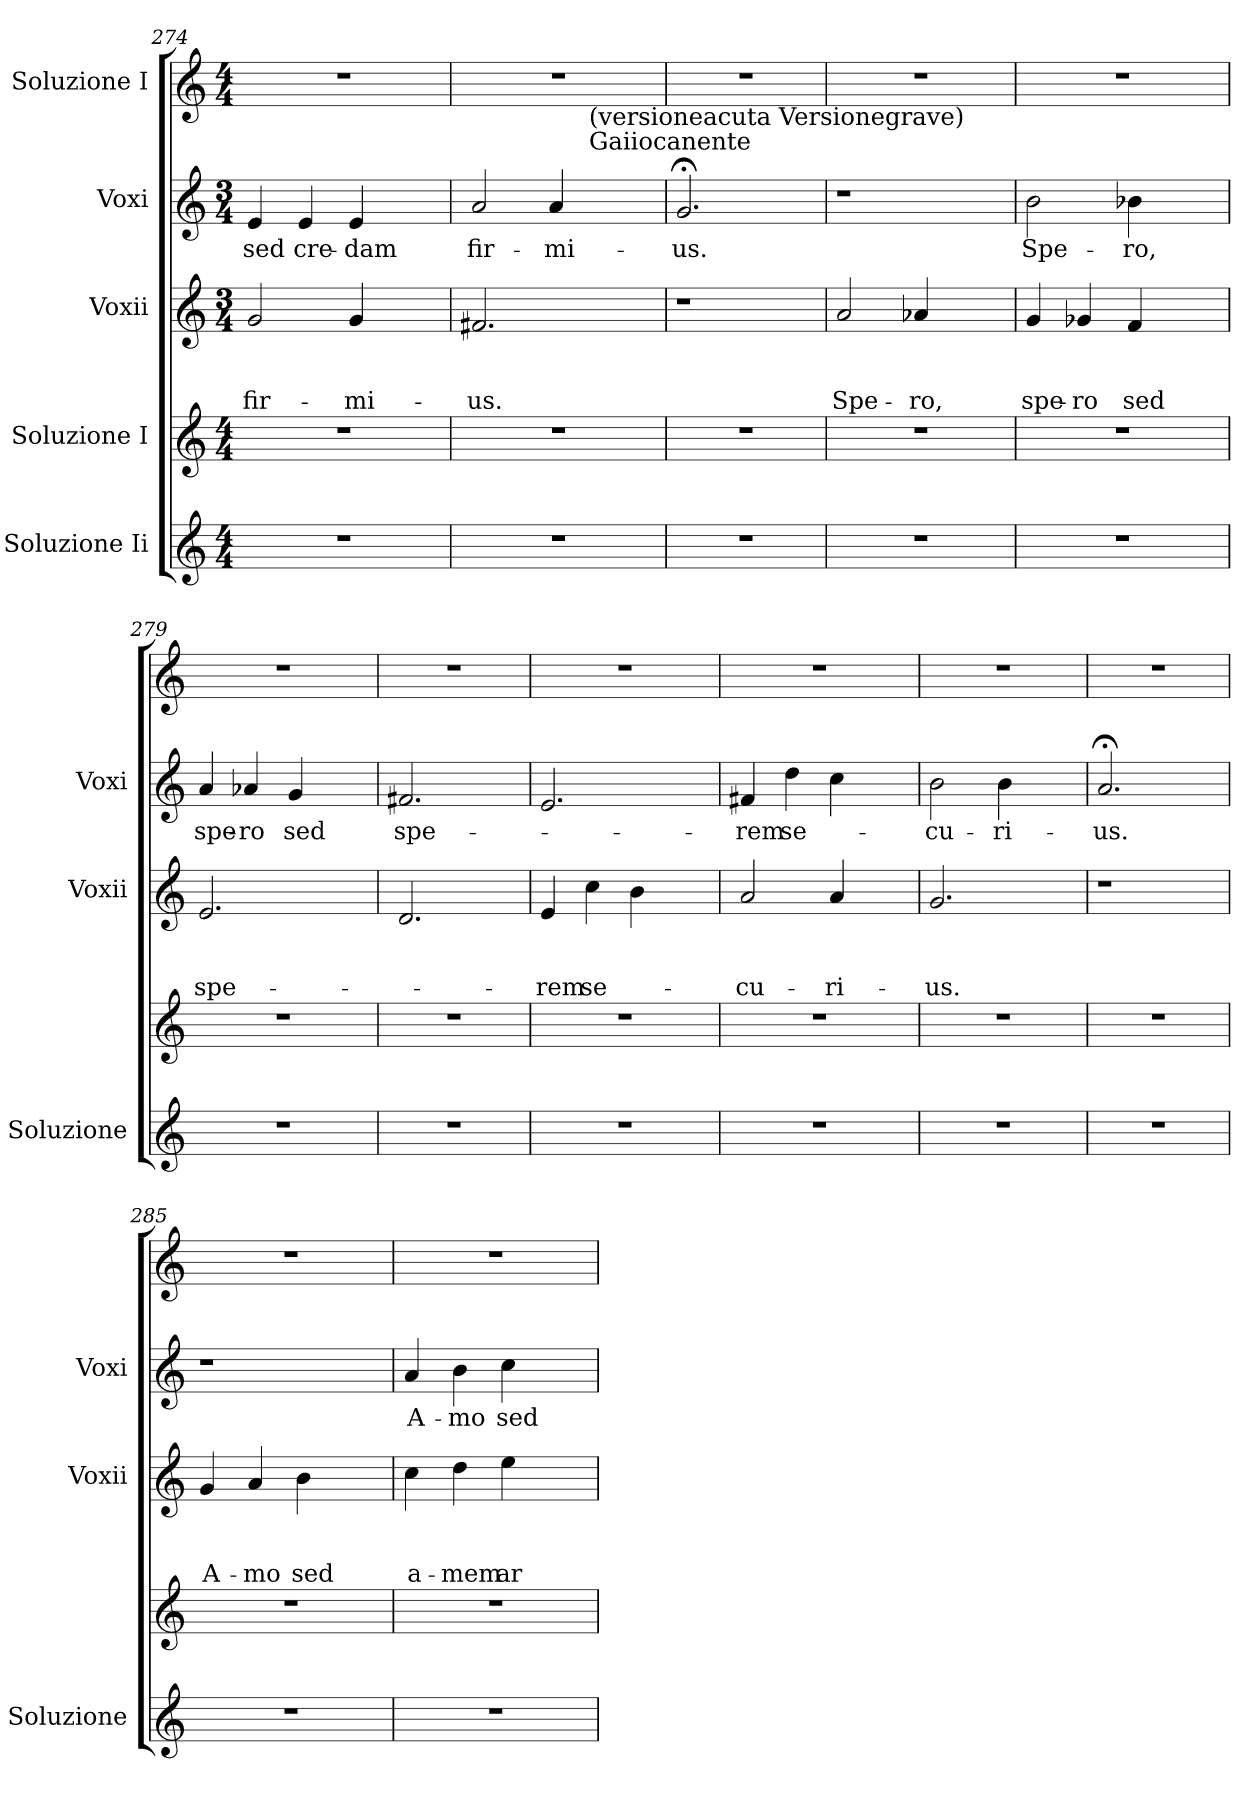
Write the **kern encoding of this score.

**kern	**kern	**kern	**text	**text	**text	**kern	**text	**kern
*part5	*part4	*part3	*part3	*part3	*part3	*part2	*part2	*part1
*staff5	*staff4	*staff3	*staff3	*staff3	*staff3	*staff2	*staff2	*staff1
*I"Soluzione Ii	*I"Soluzione I	*I"Voxii	*	*	*	*I"Voxi	*	*I"Soluzione I
*I'Soluzione	*	*I'Voxii	*	*	*	*I'Voxi	*	*
*clefG2	*clefG2	*clefG2	*	*	*	*clefG2	*	*clefG2
*k[]	*k[]	*k[]	*	*	*	*k[]	*	*k[]
*C:	*C:	*C:	*	*	*	*C:	*	*C:
*M4/4	*M4/4	*M3/4	*	*	*	*M3/4	*	*M4/4
=274	=274	=274	=274	=274	=274	=274	=274	=274
!	!	!	!	!	!LO:LY:b	!	!LO:LY:b	!
1r	1r	2g/	.	.	fir-	4e/	sed	1r
!	!	!	!	!	!	!	!LO:LY:b	!
.	.	.	.	.	.	4e/	cre-	.
!	!	!	!	!	!LO:LY:b	!	!LO:LY:b	!
.	.	4g/	.	.	-mi-	4e/	-dam	.
.	.	4ryy	.	.	.	4ryy	.	.
!!LO:LB:g=z
=275	=275	=275	=275	=275	=275	=275	=275	=275
!	!	!	!	!	!LO:LY:b	!	!LO:LY:b	!
*	*	*	*	*	*	*^	*	*
1r	1r	2.f#X/	.	.	-us.	2a/	3%2ryy	fir-	1r
!	!	!	!	!	!	!	!	!LO:LY:b	!
.	.	.	.	.	.	4a/	.	-mi-	.
!	!	!	!	!	!	!	!LO:TX:a:t=Gaiiocanente	!	!
!	!	!	!	!	!	!	!LO:TX:t=(versioneacuta  Versionegrave)	!	!
.	.	.	.	.	.	.	3ryy	.	.
.	.	4ryy	.	.	.	4ryy	.	.	.
=276	=276	=276	=276	=276	=276	=276	=276	=276	=276
!	!	!LO:N:vis=1	!	!	!	!	!	!LO:LY:b	!
*	*	*	*	*	*	*v	*v	*	*
1r	1r	2.r	.	.	.	2.g;/	-us.	1r
.	.	4ryy	.	.	.	4ryy	.	.
=277	=277	=277	=277	=277	=277	=277	=277	=277
!	!	!	!	!	!LO:LY:b	!LO:N:vis=1	!	!
1r	1r	2a/	.	.	Spe-	2.r	.	1r
!	!	!	!	!	!LO:LY:b	!	!	!
.	.	4a-X/	.	.	-ro,	.	.	.
.	.	4ryy	.	.	.	4ryy	.	.
=278	=278	=278	=278	=278	=278	=278	=278	=278
!	!	!	!	!	!LO:LY:b	!	!LO:LY:b	!
1r	1r	4g/	.	.	spe-	2b\	Spe-	1r
!	!	!	!	!	!LO:LY:b	!	!	!
.	.	4g-X/	.	.	-ro	.	.	.
!	!	!	!	!	!LO:LY:b	!	!LO:LY:b	!
.	.	4f/	.	.	sed	4b-X\	-ro,	.
.	.	4ryy	.	.	.	4ryy	.	.
=279	=279	=279	=279	=279	=279	=279	=279	=279
!	!	!	!	!	!LO:LY:b	!	!LO:LY:b	!
1r	1r	2.e/	.	.	spe-	4a/	spe-	1r
!	!	!	!	!	!	!	!LO:LY:b	!
.	.	.	.	.	.	4a-X/	-ro	.
!	!	!	!	!	!	!	!LO:LY:b	!
.	.	.	.	.	.	4g/	sed	.
.	.	4ryy	.	.	.	4ryy	.	.
=280	=280	=280	=280	=280	=280	=280	=280	=280
!	!	!	!	!	!	!	!LO:LY:b	!
1r	1r	2.d/	.	.	.	2.f#X/	spe-	1r
.	.	4ryy	.	.	.	4ryy	.	.
=281	=281	=281	=281	=281	=281	=281	=281	=281
!	!	!	!	!	!LO:LY:b	!	!	!
1r	1r	4e/	.	.	-rem	2.e/	.	1r
!	!	!	!	!	!LO:LY:b	!	!	!
.	.	4cc\	.	.	se-	.	.	.
.	.	4b\	.	.	.	.	.	.
.	.	4ryy	.	.	.	4ryy	.	.
=282	=282	=282	=282	=282	=282	=282	=282	=282
!	!	!	!	!	!LO:LY:b	!	!LO:LY:b	!
1r	1r	2a/	.	.	-cu-	4f#X/	-rem	1r
!	!	!	!	!	!	!	!LO:LY:b	!
.	.	.	.	.	.	4dd\	se-	.
!	!	!	!	!	!LO:LY:b	!	!	!
.	.	4a/	.	.	-ri-	4cc\	.	.
.	.	4ryy	.	.	.	4ryy	.	.
=283	=283	=283	=283	=283	=283	=283	=283	=283
!	!	!	!	!	!LO:LY:b	!	!LO:LY:b	!
1r	1r	2.g/	.	.	-us.	2b\	-cu-	1r
!	!	!	!	!	!	!	!LO:LY:b	!
.	.	.	.	.	.	4b\	-ri-	.
.	.	4ryy	.	.	.	4ryy	.	.
=284	=284	=284	=284	=284	=284	=284	=284	=284
!	!	!LO:N:vis=1	!	!	!	!	!LO:LY:b	!
1r	1r	2.r	.	.	.	2.a;/	-us.	1r
.	.	4ryy	.	.	.	4ryy	.	.
=285	=285	=285	=285	=285	=285	=285	=285	=285
!	!	!	!	!	!LO:LY:b	!LO:N:vis=1	!	!
1r	1r	4g/	.	.	A-	2.r	.	1r
!	!	!	!	!	!LO:LY:b	!	!	!
.	.	4a/	.	.	-mo	.	.	.
!	!	!	!	!	!LO:LY:b	!	!	!
.	.	4b\	.	.	sed	.	.	.
.	.	4ryy	.	.	.	4ryy	.	.
=286	=286	=286	=286	=286	=286	=286	=286	=286
!	!	!	!	!	!LO:LY:b	!	!LO:LY:b	!
1r	1r	4cc\	.	.	a-	4a/	A-	1r
!	!	!	!	!	!LO:LY:b	!	!LO:LY:b	!
.	.	4dd\	.	.	-mem	4b\	-mo	.
!	!	!	!	!	!LO:LY:b	!	!LO:LY:b	!
.	.	4ee\	.	.	ar-	4cc\	sed	.
.	.	4ryy	.	.	.	4ryy	.	.
=	=	=	=	=	=	=	=	=
*-	*-	*-	*-	*-	*-	*-	*-	*-
